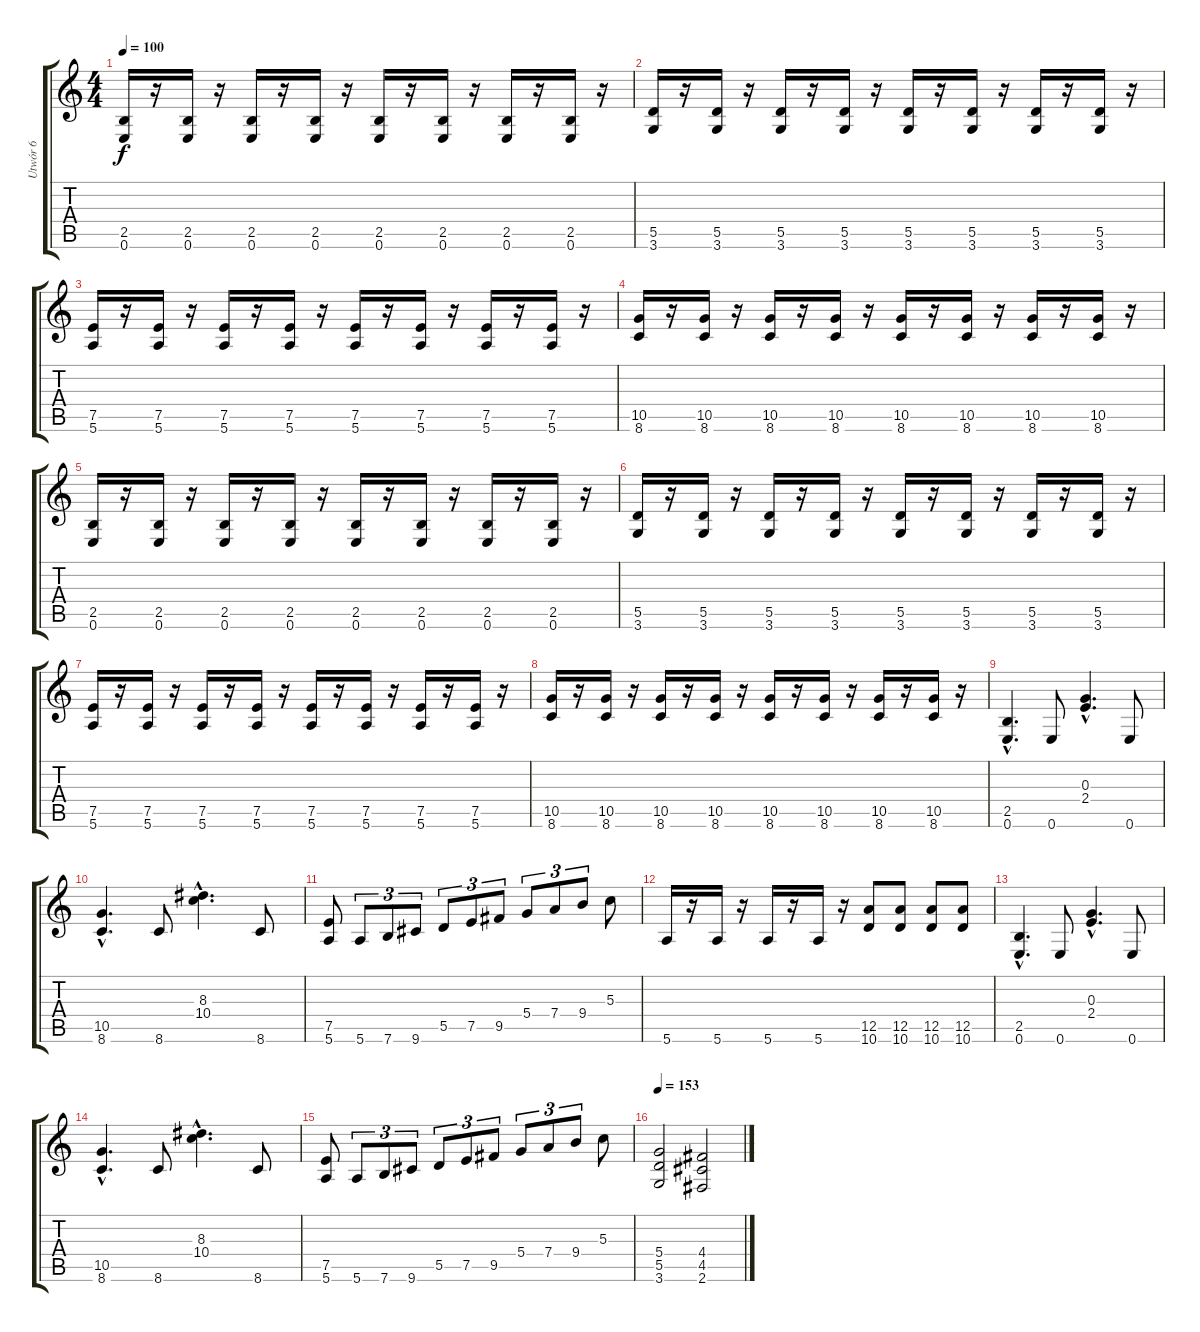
\track ("Utwór 6" "Utwór 6") {instrument distortionguitar}
\staff {score tabs}
\tuning (E4 B3 G3 D3 A2 E2) {hide}
\ts (4 4)
\tempo 100
\clef g2
\ks c
(2.5 0.6).16{dy f} r.16 (2.5 0.6).16 r.16 (2.5 0.6).16 r.16 (2.5 0.6).16 r.16 (2.5 0.6).16 r.16 (2.5 0.6).16 r.16 (2.5 0.6).16 r.16 (2.5 0.6).16 r.16 |
(5.5 3.6).16 r.16 (5.5 3.6).16 r.16 (5.5 3.6).16 r.16 (5.5 3.6).16 r.16 (5.5 3.6).16 r.16 (5.5 3.6).16 r.16 (5.5 3.6).16 r.16 (5.5 3.6).16 r.16 |
(7.5 5.6).16 r.16 (7.5 5.6).16 r.16 (7.5 5.6).16 r.16 (7.5 5.6).16 r.16 (7.5 5.6).16 r.16 (7.5 5.6).16 r.16 (7.5 5.6).16 r.16 (7.5 5.6).16 r.16 |
(10.5 8.6).16 r.16 (10.5 8.6).16 r.16 (10.5 8.6).16 r.16 (10.5 8.6).16 r.16 (10.5 8.6).16 r.16 (10.5 8.6).16 r.16 (10.5 8.6).16 r.16 (10.5 8.6).16 r.16 |
(2.5 0.6).16 r.16 (2.5 0.6).16 r.16 (2.5 0.6).16 r.16 (2.5 0.6).16 r.16 (2.5 0.6).16 r.16 (2.5 0.6).16 r.16 (2.5 0.6).16 r.16 (2.5 0.6).16 r.16 |
(5.5 3.6).16 r.16 (5.5 3.6).16 r.16 (5.5 3.6).16 r.16 (5.5 3.6).16 r.16 (5.5 3.6).16 r.16 (5.5 3.6).16 r.16 (5.5 3.6).16 r.16 (5.5 3.6).16 r.16 |
(7.5 5.6).16 r.16 (7.5 5.6).16 r.16 (7.5 5.6).16 r.16 (7.5 5.6).16 r.16 (7.5 5.6).16 r.16 (7.5 5.6).16 r.16 (7.5 5.6).16 r.16 (7.5 5.6).16 r.16 |
(10.5 8.6).16 r.16 (10.5 8.6).16 r.16 (10.5 8.6).16 r.16 (10.5 8.6).16 r.16 (10.5 8.6).16 r.16 (10.5 8.6).16 r.16 (10.5 8.6).16 r.16 (10.5 8.6).16 r.16 |
(2.5{hac} 0.6{hac}).4{d} 0.6.8 (0.3{hac} 2.4{hac}).4{d} 0.6.8 |
(10.5{hac} 8.6{hac}).4{d} 8.6.8 (8.3{hac} 10.4{hac}).4{d} 8.6.8 |
(7.5 5.6).8 5.6.8{tu (3 2)} 7.6.8{tu (3 2)} 9.6.8{tu (3 2)} 5.5.8{tu (3 2)} 7.5.8{tu (3 2)} 9.5.8{tu (3 2)} 5.4.8{tu (3 2)} 7.4.8{tu (3 2)} 9.4.8{tu (3 2)} 5.3.8 |
5.6.16 r.16 5.6.16 r.16 5.6.16 r.16 5.6.16 r.16 (12.5 10.6).8 (12.5 10.6).8 (12.5 10.6).8 (12.5 10.6).8 |
(2.5{hac} 0.6{hac}).4{d} 0.6.8 (0.3{hac} 2.4{hac}).4{d} 0.6.8 |
(10.5{hac} 8.6{hac}).4{d} 8.6.8 (8.3{hac} 10.4{hac}).4{d} 8.6.8 |
(7.5 5.6).8 5.6.8{tu (3 2)} 7.6.8{tu (3 2)} 9.6.8{tu (3 2)} 5.5.8{tu (3 2)} 7.5.8{tu (3 2)} 9.5.8{tu (3 2)} 5.4.8{tu (3 2)} 7.4.8{tu (3 2)} 9.4.8{tu (3 2)} 5.3.8 |
\tempo 153
(5.4 5.5 3.6).2 (4.4 4.5 2.6).2
